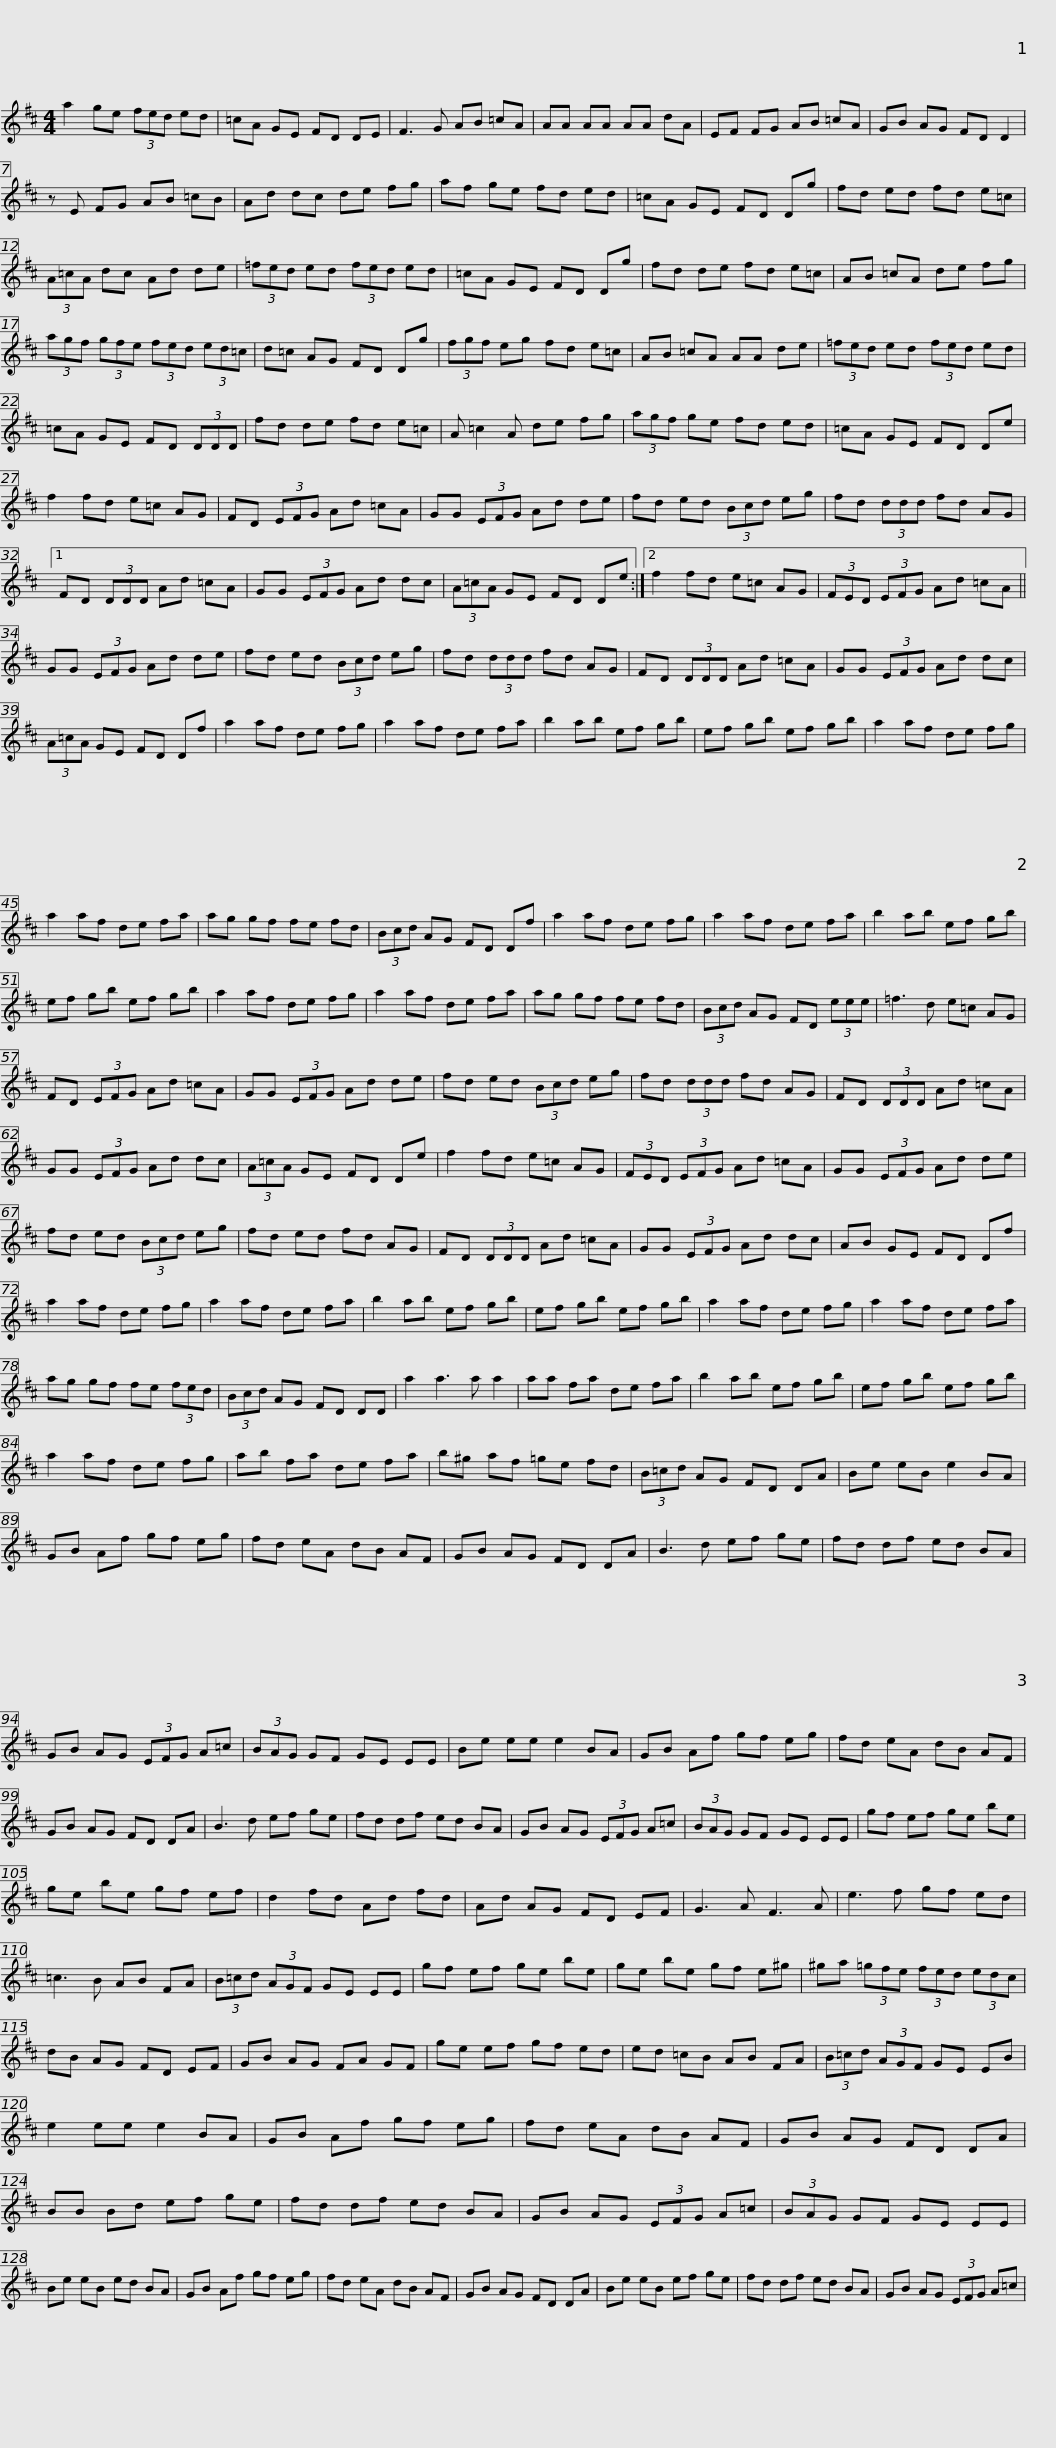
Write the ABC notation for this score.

X:1
L:1/8
M:4/4
I:linebreak $
K:D
V:1 treble
V:1
 a2 ge (3fed ed | =cA GE FD DE | F3 G AB =cA | AA AA AA dA | EF FG AB =cA |$ %5
 GB AG FD D2 | z E FG AB =cB | Ad dc de fg | af ge fd ed | =cA GE FD Dg |$ %10
 fd ed fd e=c | (3A=cA dc Ad de | (3=fed ed (3fed ed | =cA GE FD Dg | fd de fd e=c |$ %15
 AB =cA de fg | (3agf (3gfe (3fed (3ed=c | d=c AG FD Dg | (3fgf eg fd e=c |$ AB =cA AA de | %20
 (3=fed ed (3fed ed | =cA GE FD (3DDD | fd de fd e=c | A =c2 A de fg |$ (3agf ge fd ed | %25
 =cA GE FD De | f2 fd e=c AG | FD (3EFG Ad =cA | GG (3EFG Ad de |$ fd ed (3Bcd eg | %30
 fd (3ddd fd AG |1 FD (3DDD Ad =cA | GG (3EFG Ad dc | (3A=cA GE FD De :|2$ f2 fd e=c AG | %35
 (3FED (3EFG Ad =cA || GG (3EFG Ad de | fd ed (3Bcd eg | fd (3ddd fd AG |$ FD (3DDD Ad =cA | %40
 GG (3EFG Ad dc | (3A=cA GE FD Df | a2 af de fg | a2 af de fa |$ b2 ab ef gb | %45
 ef gb ef gb | a2 af de fg | a2 af de fa | ag gf fe fd |$ (3Bcd AG FD Df | %50
 a2 af de fg | a2 af de fa | b2 ab ef gb | ef gb ef gb |$ a2 af de fg | %55
 a2 af de fa | ag gf fe fd | (3Bcd AG FD (3eee | =f3 d e=c AG |$ FD (3EFG Ad =cA | %60
 GG (3EFG Ad de | fd ed (3Bcd eg | fd (3ddd fd AG | FD (3DDD Ad =cA |$ GG (3EFG Ad dc | %65
 (3A=cA GE FD De | f2 fd e=c AG | (3FED (3EFG Ad =cA | GG (3EFG Ad de |$ fd ed (3Bcd eg | %70
 fd ed fd AG | FD (3DDD Ad =cA | GG (3EFG Ad dc | AB GE FD Df |$ a2 af de fg | %75
 a2 af de fa | b2 ab ef gb | ef gb ef gb | a2 af de fg |$ a2 af de fa | %80
 ag gf fe (3fed | (3Bcd AG FD DD | a2 a3 a a2 | aa fa de fa |$ b2 ab ef gb | %85
 ef gb ef gb | a2 af de fg | ab fa de fa | b^g af =ge fd |$ (3B=cd AG FD DA | %90
 Be eB e2 BA | GB Af gf eg | fd eA dB AF | GB AG FD DA |$ B3 d ef ge | %95
 fd df ed BA | GB AG (3EFG A=c | (3BAG GF GE EE | Be ee e2 BA |$ GB Af gf eg | %100
 fd eA dB AF | GB AG FD DA | B3 d ef ge | fd df ed BA |$ GB AG (3EFG A=c | %105
 (3BAG GF GE EE | gf ef ge be | ge be gf ef | d2 fd Ad fd |$ Ad AG FD EF | %110
 G3 A F3 A | e3 f gf ed | =c3 B AB FA | (3B=cd (3AGF GE EE | gf ef ge be |$ %115
 ge be gf e^g | ^ga (3=gfe (3fed (3edc | dB AG FD EF | GB AG FA GF | ge ef gf ed |$ %120
 ed =cB AB FA | (3B=cd (3AGF GE EB | e2 ee e2 BA | GB Af gf eg | fd eA dB AF |$ %125
 GB AG FD DA | BB Bd ef ge | fd df ed BA | GB AG (3EFG A=c | (3BAG GF GE EE |$ %130
 Be eB ed BA | GB Af gf eg | fd eA dB AF | GB AG FD DA | Be eB ef ge |$ %135
 fd df ed BA | GB AG (3EFG A=c | %137
